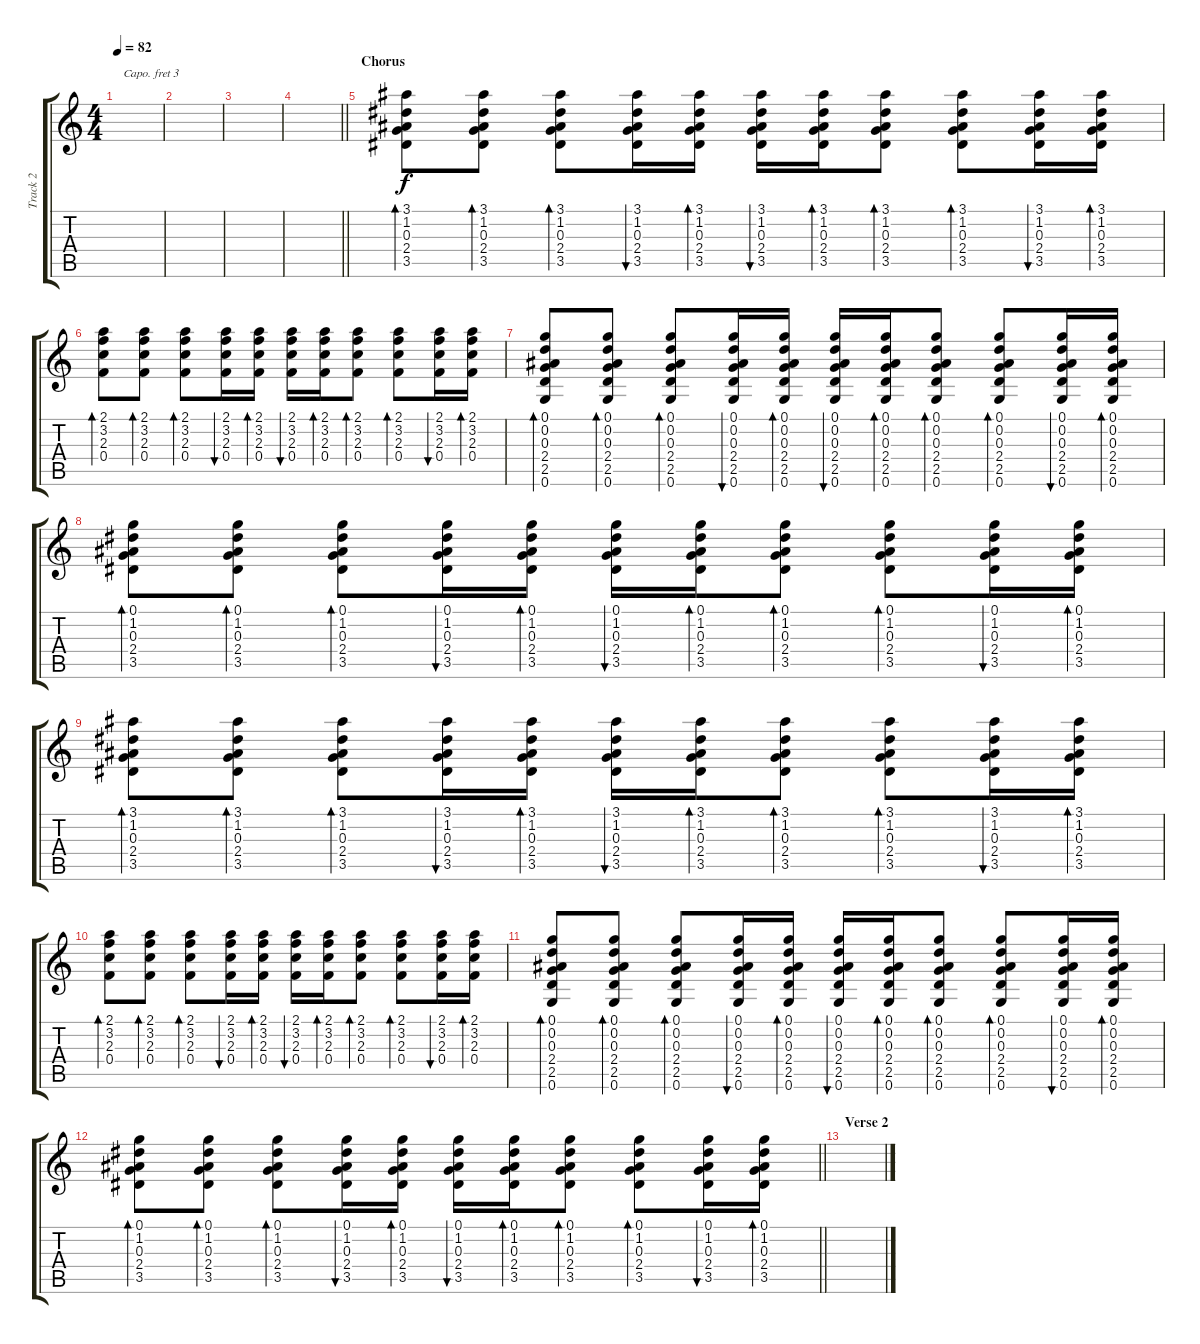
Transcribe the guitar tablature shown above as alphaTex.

\track ("Track 2" "Track 2") {instrument overdrivenguitar}
\staff {score tabs}
\capo 3
\tuning (E4 B3 G3 D3 A2 E2) {hide}
\ts (4 4)
\tempo 82
\clef g2
\ks c
|
|
|
\barLineRight lightlight
|
\section ("" "Chorus")
(3.1 1.2 0.3 2.4 3.5).8{bd 30} (3.1 1.2 0.3 2.4 3.5).8{bd 30} (3.1 1.2 0.3 2.4 3.5).8{bd 30} (3.1 1.2 0.3 2.4 3.5).16{bu 30} (3.1 1.2 0.3 2.4 3.5).16{bd 30} (3.1 1.2 0.3 2.4 3.5).16{bu 30} (3.1 1.2 0.3 2.4 3.5).16{bd 30} (3.1 1.2 0.3 2.4 3.5).8{bd 30} (3.1 1.2 0.3 2.4 3.5).8{bd 30} (3.1 1.2 0.3 2.4 3.5).16{bu 30} (3.1 1.2 0.3 2.4 3.5).16{bd 30} |
(2.1 3.2 2.3 0.4).8{bd 30} (2.1 3.2 2.3 0.4).8{bd 30} (2.1 3.2 2.3 0.4).8{bd 30} (2.1 3.2 2.3 0.4).16{bu 30} (2.1 3.2 2.3 0.4).16{bd 30} (2.1 3.2 2.3 0.4).16{bu 30} (2.1 3.2 2.3 0.4).16{bd 30} (2.1 3.2 2.3 0.4).8{bd 30} (2.1 3.2 2.3 0.4).8{bd 30} (2.1 3.2 2.3 0.4).16{bu 30} (2.1 3.2 2.3 0.4).16{bd 30} |
(0.1 0.2 0.3 2.4 2.5 0.6).8{bd 30} (0.1 0.2 0.3 2.4 2.5 0.6).8{bd 30} (0.1 0.2 0.3 2.4 2.5 0.6).8{bd 30} (0.1 0.2 0.3 2.4 2.5 0.6).16{bu 30} (0.1 0.2 0.3 2.4 2.5 0.6).16{bd 30} (0.1 0.2 0.3 2.4 2.5 0.6).16{bu 30} (0.1 0.2 0.3 2.4 2.5 0.6).16{bd 30} (0.1 0.2 0.3 2.4 2.5 0.6).8{bd 30} (0.1 0.2 0.3 2.4 2.5 0.6).8{bd 30} (0.1 0.2 0.3 2.4 2.5 0.6).16{bu 30} (0.1 0.2 0.3 2.4 2.5 0.6).16{bd 30} |
(0.1 1.2 0.3 2.4 3.5).8{bd 30} (0.1 1.2 0.3 2.4 3.5).8{bd 30} (0.1 1.2 0.3 2.4 3.5).8{bd 30} (0.1 1.2 0.3 2.4 3.5).16{bu 30} (0.1 1.2 0.3 2.4 3.5).16{bd 30} (0.1 1.2 0.3 2.4 3.5).16{bu 30} (0.1 1.2 0.3 2.4 3.5).16{bd 30} (0.1 1.2 0.3 2.4 3.5).8{bd 30} (0.1 1.2 0.3 2.4 3.5).8{bd 30} (0.1 1.2 0.3 2.4 3.5).16{bu 30} (0.1 1.2 0.3 2.4 3.5).16{bd 30} |
(3.1 1.2 0.3 2.4 3.5).8{bd 30} (3.1 1.2 0.3 2.4 3.5).8{bd 30} (3.1 1.2 0.3 2.4 3.5).8{bd 30} (3.1 1.2 0.3 2.4 3.5).16{bu 30} (3.1 1.2 0.3 2.4 3.5).16{bd 30} (3.1 1.2 0.3 2.4 3.5).16{bu 30} (3.1 1.2 0.3 2.4 3.5).16{bd 30} (3.1 1.2 0.3 2.4 3.5).8{bd 30} (3.1 1.2 0.3 2.4 3.5).8{bd 30} (3.1 1.2 0.3 2.4 3.5).16{bu 30} (3.1 1.2 0.3 2.4 3.5).16{bd 30} |
(2.1 3.2 2.3 0.4).8{bd 30} (2.1 3.2 2.3 0.4).8{bd 30} (2.1 3.2 2.3 0.4).8{bd 30} (2.1 3.2 2.3 0.4).16{bu 30} (2.1 3.2 2.3 0.4).16{bd 30} (2.1 3.2 2.3 0.4).16{bu 30} (2.1 3.2 2.3 0.4).16{bd 30} (2.1 3.2 2.3 0.4).8{bd 30} (2.1 3.2 2.3 0.4).8{bd 30} (2.1 3.2 2.3 0.4).16{bu 30} (2.1 3.2 2.3 0.4).16{bd 30} |
(0.1 0.2 0.3 2.4 2.5 0.6).8{bd 30} (0.1 0.2 0.3 2.4 2.5 0.6).8{bd 30} (0.1 0.2 0.3 2.4 2.5 0.6).8{bd 30} (0.1 0.2 0.3 2.4 2.5 0.6).16{bu 30} (0.1 0.2 0.3 2.4 2.5 0.6).16{bd 30} (0.1 0.2 0.3 2.4 2.5 0.6).16{bu 30} (0.1 0.2 0.3 2.4 2.5 0.6).16{bd 30} (0.1 0.2 0.3 2.4 2.5 0.6).8{bd 30} (0.1 0.2 0.3 2.4 2.5 0.6).8{bd 30} (0.1 0.2 0.3 2.4 2.5 0.6).16{bu 30} (0.1 0.2 0.3 2.4 2.5 0.6).16{bd 30} |
\barLineRight lightlight
(0.1 1.2 0.3 2.4 3.5).8{bd 30} (0.1 1.2 0.3 2.4 3.5).8{bd 30} (0.1 1.2 0.3 2.4 3.5).8{bd 30} (0.1 1.2 0.3 2.4 3.5).16{bu 30} (0.1 1.2 0.3 2.4 3.5).16{bd 30} (0.1 1.2 0.3 2.4 3.5).16{bu 30} (0.1 1.2 0.3 2.4 3.5).16{bd 30} (0.1 1.2 0.3 2.4 3.5).8{bd 30} (0.1 1.2 0.3 2.4 3.5).8{bd 30} (0.1 1.2 0.3 2.4 3.5).16{bu 30} (0.1 1.2 0.3 2.4 3.5).16{bd 30} |
\section ("" "Verse 2")
